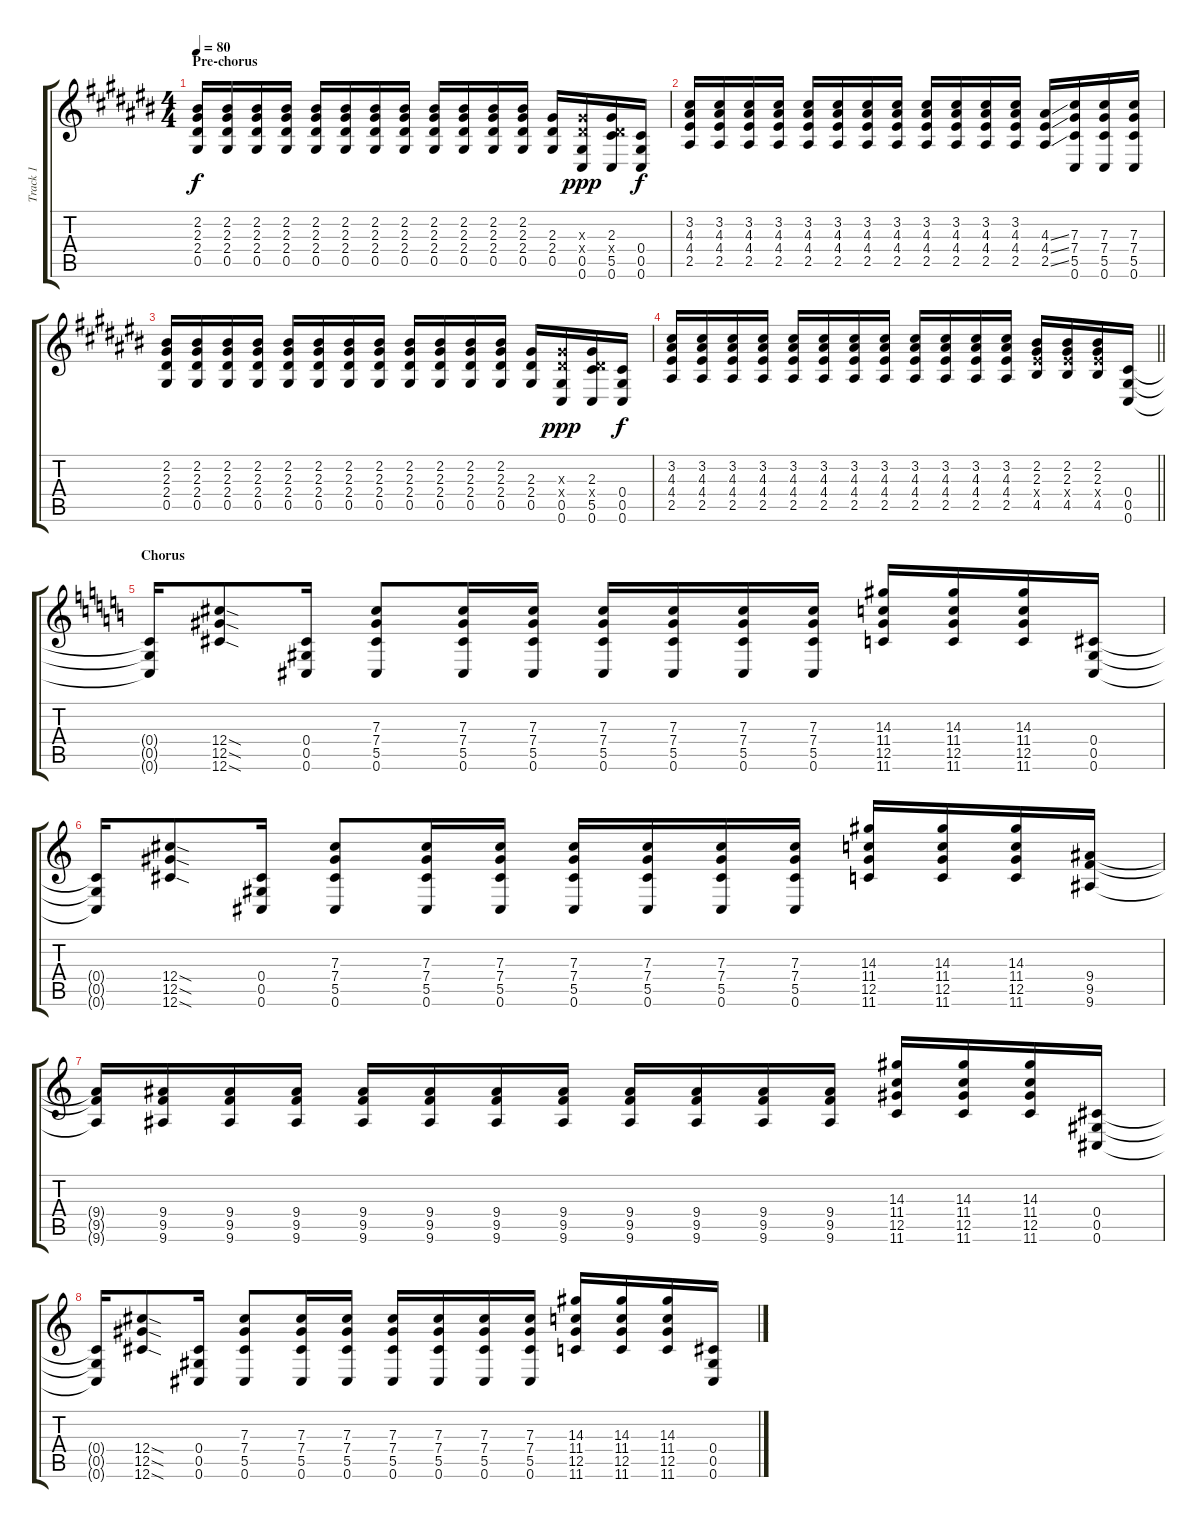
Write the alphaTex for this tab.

\track ("Track 1" "Track 1") {instrument overdrivenguitar}
\staff {score tabs}
\tuning (Eb4 Bb3 Gb3 Db3 Ab2 Db2) {hide}
\ts (4 4)
\section ("" "Pre-chorus")
\tempo 80
\clef g2
\ks c#
(2.2 2.3 2.4 0.5).16{dy f} (2.2 2.3 2.4 0.5).16 (2.2 2.3 2.4 0.5).16 (2.2 2.3 2.4 0.5).16 (2.2 2.3 2.4 0.5).16 (2.2 2.3 2.4 0.5).16 (2.2 2.3 2.4 0.5).16 (2.2 2.3 2.4 0.5).16 (2.2 2.3 2.4 0.5).16 (2.2 2.3 2.4 0.5).16 (2.2 2.3 2.4 0.5).16 (2.2 2.3 2.4 0.5).16 (2.3 2.4 0.5).16 (2.3{x} 2.4{x} 0.5 0.6).16{dy ppp} (2.3 2.4{x} 5.5 0.6).16 (0.4 0.5 0.6).16{dy f} |
(3.2 4.3 4.4 2.5).16 (3.2 4.3 4.4 2.5).16 (3.2 4.3 4.4 2.5).16 (3.2 4.3 4.4 2.5).16 (3.2 4.3 4.4 2.5).16 (3.2 4.3 4.4 2.5).16 (3.2 4.3 4.4 2.5).16 (3.2 4.3 4.4 2.5).16 (3.2 4.3 4.4 2.5).16 (3.2 4.3 4.4 2.5).16 (3.2 4.3 4.4 2.5).16 (3.2 4.3 4.4 2.5).16 (4.3{ss} 4.4{ss} 2.5{ss}).16 (7.3 7.4 5.5 0.6).16 (7.3 7.4 5.5 0.6).16 (7.3 7.4 5.5 0.6).16 |
(2.2 2.3 2.4 0.5).16 (2.2 2.3 2.4 0.5).16 (2.2 2.3 2.4 0.5).16 (2.2 2.3 2.4 0.5).16 (2.2 2.3 2.4 0.5).16 (2.2 2.3 2.4 0.5).16 (2.2 2.3 2.4 0.5).16 (2.2 2.3 2.4 0.5).16 (2.2 2.3 2.4 0.5).16 (2.2 2.3 2.4 0.5).16 (2.2 2.3 2.4 0.5).16 (2.2 2.3 2.4 0.5).16 (2.3 2.4 0.5).16 (2.3{x} 2.4{x} 0.5 0.6).16{dy ppp} (2.3 2.4{x} 5.5 0.6).16 (0.4 0.5 0.6).16{dy f} |
\barLineRight lightlight
(3.2 4.3 4.4 2.5).16 (3.2 4.3 4.4 2.5).16 (3.2 4.3 4.4 2.5).16 (3.2 4.3 4.4 2.5).16 (3.2 4.3 4.4 2.5).16 (3.2 4.3 4.4 2.5).16 (3.2 4.3 4.4 2.5).16 (3.2 4.3 4.4 2.5).16 (3.2 4.3 4.4 2.5).16 (3.2 4.3 4.4 2.5).16 (3.2 4.3 4.4 2.5).16 (3.2 4.3 4.4 2.5).16 (2.2 2.3 4.4{x} 4.5).16 (2.2 2.3 4.4{x} 4.5).16 (2.2 2.3 4.4{x} 4.5).16 (0.4 0.5 0.6).16 |
\section ("" "Chorus")
\ks c
(0.4{t} 0.5{t} 0.6{t}).16 (12.4{sod} 12.5{sod} 12.6{sod}).8 (0.4 0.5 0.6).16 (7.3 7.4 5.5 0.6).8 (7.3 7.4 5.5 0.6).16 (7.3 7.4 5.5 0.6).16 (7.3 7.4 5.5 0.6).16 (7.3 7.4 5.5 0.6).16 (7.3 7.4 5.5 0.6).16 (7.3 7.4 5.5 0.6).16 (14.3 11.4 12.5 11.6).16 (14.3 11.4 12.5 11.6).16 (14.3 11.4 12.5 11.6).16 (0.4 0.5 0.6).16 |
(0.4{t} 0.5{t} 0.6{t}).16 (12.4{sod} 12.5{sod} 12.6{sod}).8 (0.4 0.5 0.6).16 (7.3 7.4 5.5 0.6).8 (7.3 7.4 5.5 0.6).16 (7.3 7.4 5.5 0.6).16 (7.3 7.4 5.5 0.6).16 (7.3 7.4 5.5 0.6).16 (7.3 7.4 5.5 0.6).16 (7.3 7.4 5.5 0.6).16 (14.3 11.4 12.5 11.6).16 (14.3 11.4 12.5 11.6).16 (14.3 11.4 12.5 11.6).16 (9.4 9.5 9.6).16 |
(9.4{t} 9.5{t} 9.6{t}).16 (9.4 9.5 9.6).16 (9.4 9.5 9.6).16 (9.4 9.5 9.6).16 (9.4 9.5 9.6).16 (9.4 9.5 9.6).16 (9.4 9.5 9.6).16 (9.4 9.5 9.6).16 (9.4 9.5 9.6).16 (9.4 9.5 9.6).16 (9.4 9.5 9.6).16 (9.4 9.5 9.6).16 (14.3 11.4 12.5 11.6).16 (14.3 11.4 12.5 11.6).16 (14.3 11.4 12.5 11.6).16 (0.4 0.5 0.6).16 |
(0.4{t} 0.5{t} 0.6{t}).16 (12.4{sod} 12.5{sod} 12.6{sod}).8 (0.4 0.5 0.6).16 (7.3 7.4 5.5 0.6).8 (7.3 7.4 5.5 0.6).16 (7.3 7.4 5.5 0.6).16 (7.3 7.4 5.5 0.6).16 (7.3 7.4 5.5 0.6).16 (7.3 7.4 5.5 0.6).16 (7.3 7.4 5.5 0.6).16 (14.3 11.4 12.5 11.6).16 (14.3 11.4 12.5 11.6).16 (14.3 11.4 12.5 11.6).16 (0.4 0.5 0.6).16
